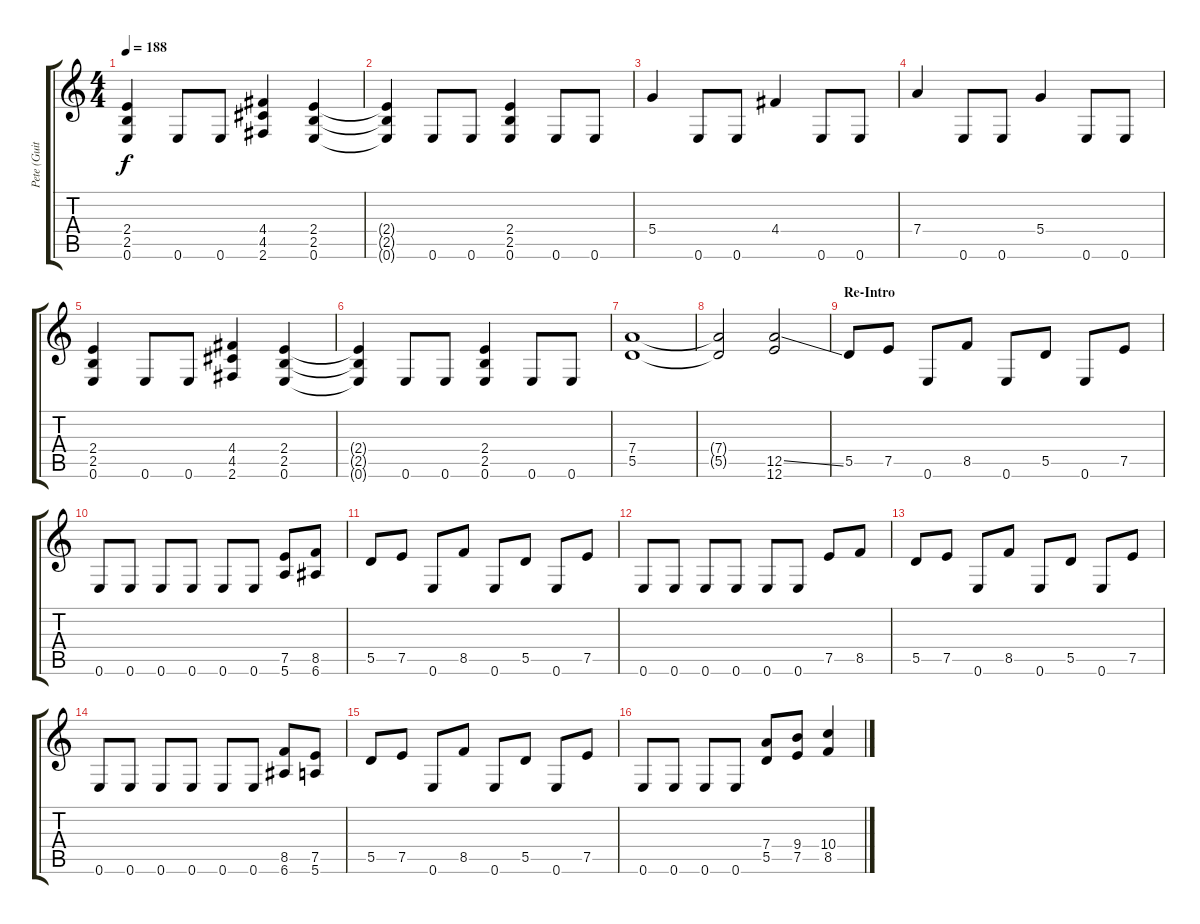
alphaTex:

\track ("Pete (Guitar I)" "Pete (Guit") {instrument distortionguitar}
\staff {score tabs}
\tuning (E4 B3 G3 D3 A2 E2) {hide}
\ts (4 4)
\tempo 188
\clef g2
\ks c
(2.4 2.5 0.6).4{dy f} 0.6.8 0.6.8 (4.4 4.5 2.6).4 (2.4 2.5 0.6).4 |
(2.4{t} 2.5{t} 0.6{t}).4 0.6.8 0.6.8 (2.4 2.5 0.6).4 0.6.8 0.6.8 |
5.4.4 0.6.8 0.6.8 4.4.4 0.6.8 0.6.8 |
7.4.4 0.6.8 0.6.8 5.4.4 0.6.8 0.6.8 |
(2.4 2.5 0.6).4 0.6.8 0.6.8 (4.4 4.5 2.6).4 (2.4 2.5 0.6).4 |
(2.4{t} 2.5{t} 0.6{t}).4 0.6.8 0.6.8 (2.4 2.5 0.6).4 0.6.8 0.6.8 |
(7.4 5.5).1 |
(7.4{t} 5.5{t}).2 (12.5{ss} 12.6).2 |
\section ("" "Re-Intro")
5.5.8 7.5.8 0.6.8 8.5.8 0.6.8 5.5.8 0.6.8 7.5.8 |
0.6.8 0.6.8 0.6.8 0.6.8 0.6.8 0.6.8 (7.5 5.6).8 (8.5 6.6).8 |
5.5.8 7.5.8 0.6.8 8.5.8 0.6.8 5.5.8 0.6.8 7.5.8 |
0.6.8 0.6.8 0.6.8 0.6.8 0.6.8 0.6.8 7.5.8 8.5.8 |
5.5.8 7.5.8 0.6.8 8.5.8 0.6.8 5.5.8 0.6.8 7.5.8 |
0.6.8 0.6.8 0.6.8 0.6.8 0.6.8 0.6.8 (8.5 6.6).8 (7.5 5.6).8 |
5.5.8 7.5.8 0.6.8 8.5.8 0.6.8 5.5.8 0.6.8 7.5.8 |
0.6.8 0.6.8 0.6.8 0.6.8 (7.4 5.5).8 (9.4 7.5).8 (10.4 8.5).4
